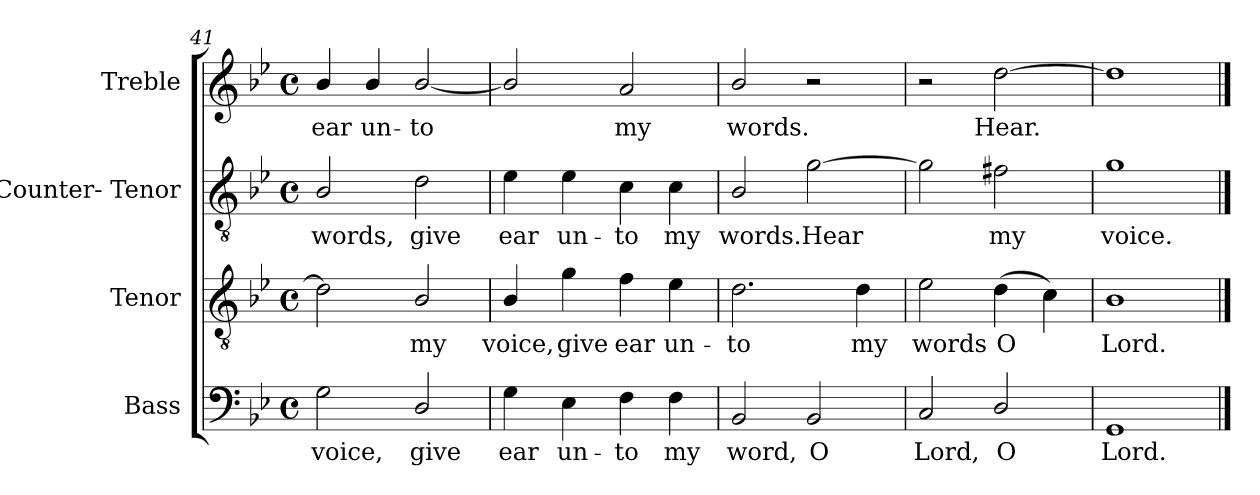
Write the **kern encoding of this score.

**kern	**text	**kern	**text	**kern	**text	**kern	**text
*part4	*part4	*part3	*part3	*part2	*part2	*part1	*part1
*staff4	*staff4	*staff3	*staff3	*staff2	*staff2	*staff1	*staff1
*I"Bass	*	*I"Tenor	*	*I"Counter- Tenor	*	*I"Treble	*
*I'B.	*	*I'T.	*	*	*	*	*
!!LO:LB:g=z
*clefF4	*	*clefGv2	*	*clefGv2	*	*clefG2	*
*	*	*ITrd7c12	*	*ITrd7c12	*	*	*
*k[b-e-]	*	*k[b-e-]	*	*k[b-e-]	*	*k[b-e-]	*
*B-:	*	*B-:	*	*B-:	*	*B-:	*
*M4/4	*	*M4/4	*	*M4/4	*	*M4/4	*
*met(c)	*	*met(c)	*	*met(c)	*	*met(c)	*
=41	=41	=41	=41	=41	=41	=41	=41
!	!LO:LY:b:color=#000000	!	!	!	!	!	!
!	!	!	!	!	!LO:LY:b:color=#000000	!	!
!	!	!	!	!	!	!	!LO:LY:b:color=#000000
2Gi\	voice,	2Di\]	.	2BB-i/	words,	4b-i/	ear
!	!	!	!	!	!	!	!LO:LY:b:color=#000000
.	.	.	.	.	.	4b-i/	un-
!	!LO:LY:b:color=#000000	!	!	!	!	!	!
!	!	!	!LO:LY:b:color=#000000	!	!	!	!
!	!	!	!	!	!LO:LY:b:color=#000000	!	!
!	!	!	!	!	!	!	!LO:LY:b:color=#000000
2Di/	give	2BB-i/	my	2Di\	give	[2b-i/	-to
=42	=42	=42	=42	=42	=42	=42	=42
!	!LO:LY:b:color=#000000	!	!	!	!	!	!
!	!	!	!LO:LY:b:color=#000000	!	!	!	!
!	!	!	!	!	!LO:LY:b:color=#000000	!	!
4Gi\	ear	4BB-i/	voice,	4E-i\	ear	2b-i/]	.
!	!LO:LY:b:color=#000000	!	!	!	!	!	!
!	!	!	!LO:LY:b:color=#000000	!	!	!	!
!	!	!	!	!	!LO:LY:b:color=#000000	!	!
4E-i\	un-	4Gi\	give	4E-i\	un-	.	.
!	!LO:LY:b:color=#000000	!	!	!	!	!	!
!	!	!	!LO:LY:b:color=#000000	!	!	!	!
!	!	!	!	!	!LO:LY:b:color=#000000	!	!
!	!	!	!	!	!	!	!LO:LY:b:color=#000000
4Fi\	-to	4Fi\	ear	4Ci\	-to	2ai/	my
!	!LO:LY:b:color=#000000	!	!	!	!	!	!
!	!	!	!LO:LY:b:color=#000000	!	!	!	!
!	!	!	!	!	!LO:LY:b:color=#000000	!	!
4Fi\	my	4E-i\	un-	4Ci\	my	.	.
=43	=43	=43	=43	=43	=43	=43	=43
!	!LO:LY:b:color=#000000	!	!	!	!	!	!
!	!	!	!LO:LY:b:color=#000000	!	!	!	!
!	!	!	!	!	!LO:LY:b:color=#000000	!	!
!	!	!	!	!	!	!	!LO:LY:b:color=#000000
2BB-i/	word,	2.Di\	-to	2BB-i/	words.	2b-i/	words.
!	!LO:LY:b:color=#000000	!	!	!	!	!	!
!	!	!	!	!	!LO:LY:b:color=#000000	!	!
2BB-i/	O	.	.	[2Gi\	Hear	2r	.
!	!	!	!LO:LY:b:color=#000000	!	!	!	!
.	.	4Di\	my	.	.	.	.
=44	=44	=44	=44	=44	=44	=44	=44
!	!LO:LY:b:color=#000000	!	!	!	!	!	!
!	!	!	!LO:LY:b:color=#000000	!	!	!	!
2Ci/	Lord,	2E-i\	words	2Gi\]	.	2r	.
!	!LO:LY:b:color=#000000	!	!	!	!	!	!
!	!	!	!LO:LY:b:color=#000000	!	!	!	!
!	!	!	!	!	!LO:LY:b:color=#000000	!	!
!	!	!	!	!	!	!	!LO:LY:b:color=#000000
2Di/	O	(4Di\	O	2F#Xi\	my	[2ddi\	Hear.
.	.	4Ci\)	.	.	.	.	.
=45	=45	=45	=45	=45	=45	=45	=45
!	!LO:LY:b:color=#000000	!	!	!	!	!	!
!	!	!	!LO:LY:b:color=#000000	!	!	!	!
!	!	!	!	!	!LO:LY:b:color=#000000	!	!
1GGi	Lord.	1BB-i	Lord.	1Gi	voice.	1ddi]	.
==	==	==	==	==	==	==	==
*-	*-	*-	*-	*-	*-	*-	*-
